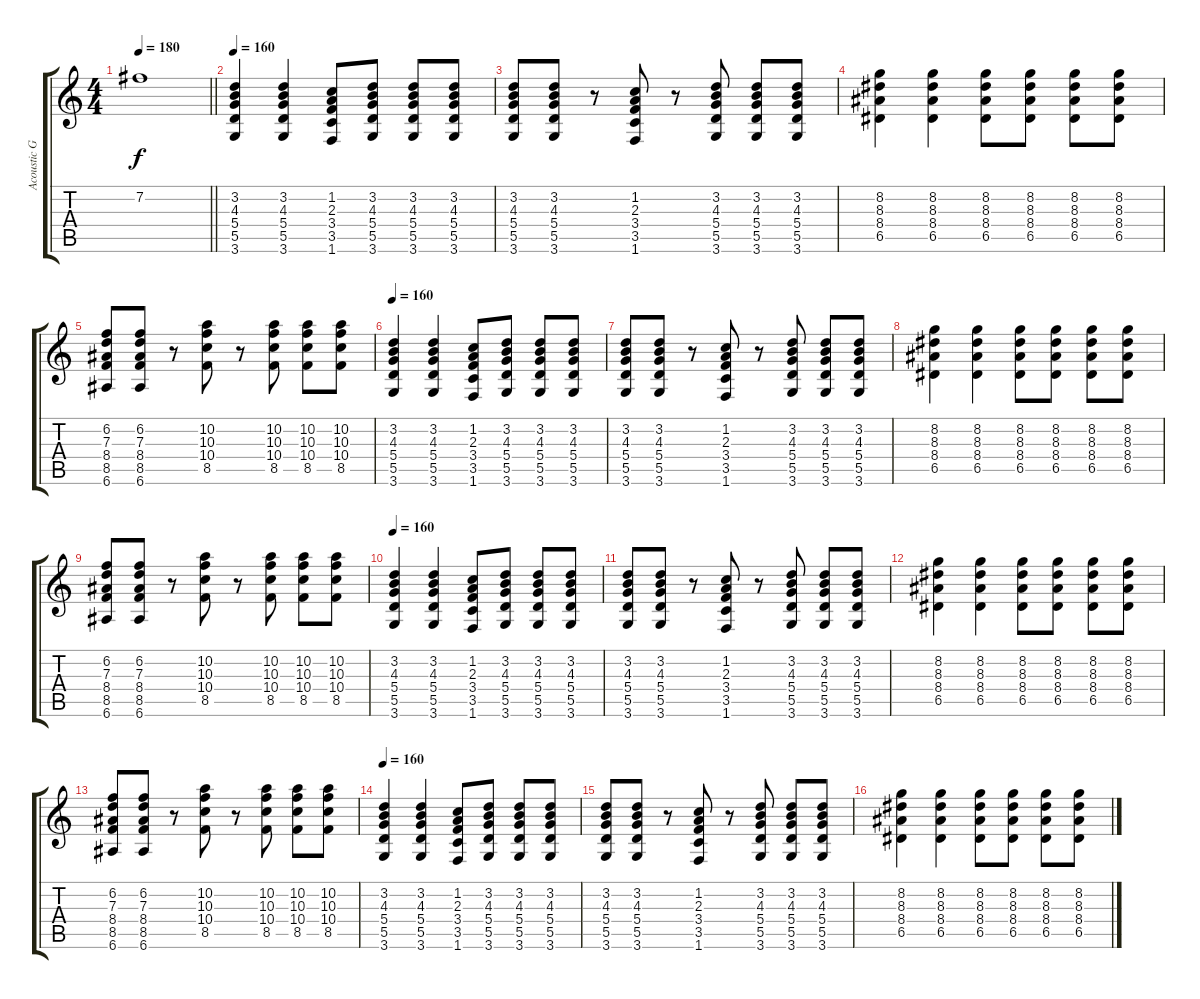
\track ("Acoustic Guitar" "Acoustic G") {instrument acousticguitarsteel}
\staff {score tabs}
\tuning (E4 B3 G3 D3 A2 E2) {hide}
\ts (4 4)
\tempo 180
\clef g2
\barLineRight lightlight
\ks c
7.2.1{dy f} |
\tempo 160
(3.2 4.3 5.4 5.5 3.6).4 (3.2 4.3 5.4 5.5 3.6).4 (1.2 2.3 3.4 3.5 1.6).8 (3.2 4.3 5.4 5.5 3.6).8 (3.2 4.3 5.4 5.5 3.6).8 (3.2 4.3 5.4 5.5 3.6).8 |
(3.2 4.3 5.4 5.5 3.6).8 (3.2 4.3 5.4 5.5 3.6).8 r.8 (1.2 2.3 3.4 3.5 1.6).8 r.8 (3.2 4.3 5.4 5.5 3.6).8 (3.2 4.3 5.4 5.5 3.6).8 (3.2 4.3 5.4 5.5 3.6).8 |
(8.2 8.3 8.4 6.5).4 (8.2 8.3 8.4 6.5).4 (8.2 8.3 8.4 6.5).8 (8.2 8.3 8.4 6.5).8 (8.2 8.3 8.4 6.5).8 (8.2 8.3 8.4 6.5).8 |
(6.2 7.3 8.4 8.5 6.6).8 (6.2 7.3 8.4 8.5 6.6).8 r.8 (10.2 10.3 10.4 8.5).8 r.8 (10.2 10.3 10.4 8.5).8 (10.2 10.3 10.4 8.5).8 (10.2 10.3 10.4 8.5).8 |
\tempo 160
(3.2 4.3 5.4 5.5 3.6).4 (3.2 4.3 5.4 5.5 3.6).4 (1.2 2.3 3.4 3.5 1.6).8 (3.2 4.3 5.4 5.5 3.6).8 (3.2 4.3 5.4 5.5 3.6).8 (3.2 4.3 5.4 5.5 3.6).8 |
(3.2 4.3 5.4 5.5 3.6).8 (3.2 4.3 5.4 5.5 3.6).8 r.8 (1.2 2.3 3.4 3.5 1.6).8 r.8 (3.2 4.3 5.4 5.5 3.6).8 (3.2 4.3 5.4 5.5 3.6).8 (3.2 4.3 5.4 5.5 3.6).8 |
(8.2 8.3 8.4 6.5).4 (8.2 8.3 8.4 6.5).4 (8.2 8.3 8.4 6.5).8 (8.2 8.3 8.4 6.5).8 (8.2 8.3 8.4 6.5).8 (8.2 8.3 8.4 6.5).8 |
(6.2 7.3 8.4 8.5 6.6).8 (6.2 7.3 8.4 8.5 6.6).8 r.8 (10.2 10.3 10.4 8.5).8 r.8 (10.2 10.3 10.4 8.5).8 (10.2 10.3 10.4 8.5).8 (10.2 10.3 10.4 8.5).8 |
\tempo 160
(3.2 4.3 5.4 5.5 3.6).4 (3.2 4.3 5.4 5.5 3.6).4 (1.2 2.3 3.4 3.5 1.6).8 (3.2 4.3 5.4 5.5 3.6).8 (3.2 4.3 5.4 5.5 3.6).8 (3.2 4.3 5.4 5.5 3.6).8 |
(3.2 4.3 5.4 5.5 3.6).8 (3.2 4.3 5.4 5.5 3.6).8 r.8 (1.2 2.3 3.4 3.5 1.6).8 r.8 (3.2 4.3 5.4 5.5 3.6).8 (3.2 4.3 5.4 5.5 3.6).8 (3.2 4.3 5.4 5.5 3.6).8 |
(8.2 8.3 8.4 6.5).4 (8.2 8.3 8.4 6.5).4 (8.2 8.3 8.4 6.5).8 (8.2 8.3 8.4 6.5).8 (8.2 8.3 8.4 6.5).8 (8.2 8.3 8.4 6.5).8 |
(6.2 7.3 8.4 8.5 6.6).8 (6.2 7.3 8.4 8.5 6.6).8 r.8 (10.2 10.3 10.4 8.5).8 r.8 (10.2 10.3 10.4 8.5).8 (10.2 10.3 10.4 8.5).8 (10.2 10.3 10.4 8.5).8 |
\tempo 160
(3.2 4.3 5.4 5.5 3.6).4 (3.2 4.3 5.4 5.5 3.6).4 (1.2 2.3 3.4 3.5 1.6).8 (3.2 4.3 5.4 5.5 3.6).8 (3.2 4.3 5.4 5.5 3.6).8 (3.2 4.3 5.4 5.5 3.6).8 |
(3.2 4.3 5.4 5.5 3.6).8 (3.2 4.3 5.4 5.5 3.6).8 r.8 (1.2 2.3 3.4 3.5 1.6).8 r.8 (3.2 4.3 5.4 5.5 3.6).8 (3.2 4.3 5.4 5.5 3.6).8 (3.2 4.3 5.4 5.5 3.6).8 |
(8.2 8.3 8.4 6.5).4 (8.2 8.3 8.4 6.5).4 (8.2 8.3 8.4 6.5).8 (8.2 8.3 8.4 6.5).8 (8.2 8.3 8.4 6.5).8 (8.2 8.3 8.4 6.5).8
